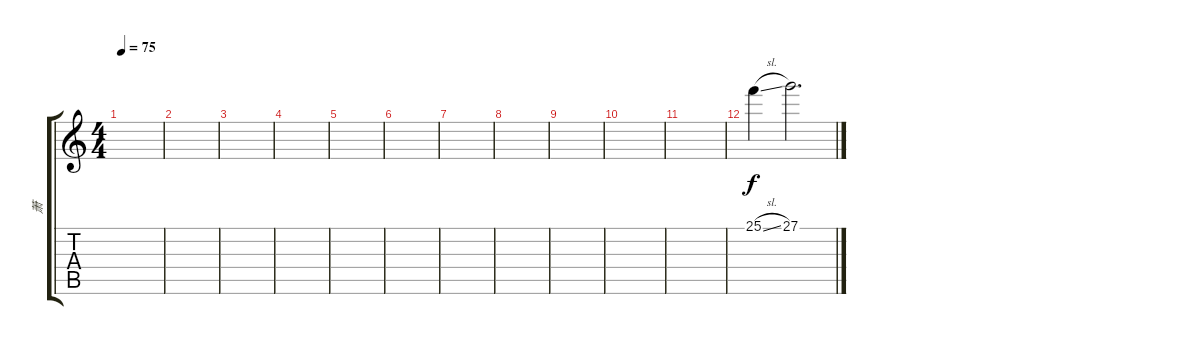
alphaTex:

\track ("萧" "萧") {instrument blownbottle}
\staff {score tabs}
\tuning (E4 B3 G3 D3 A2 E2) {hide}
\ts (4 4)
\tempo 75
\clef g2
\ks c
|
|
|
|
|
|
|
|
|
|
|
25.1{sl}.4 27.1.2{d}
